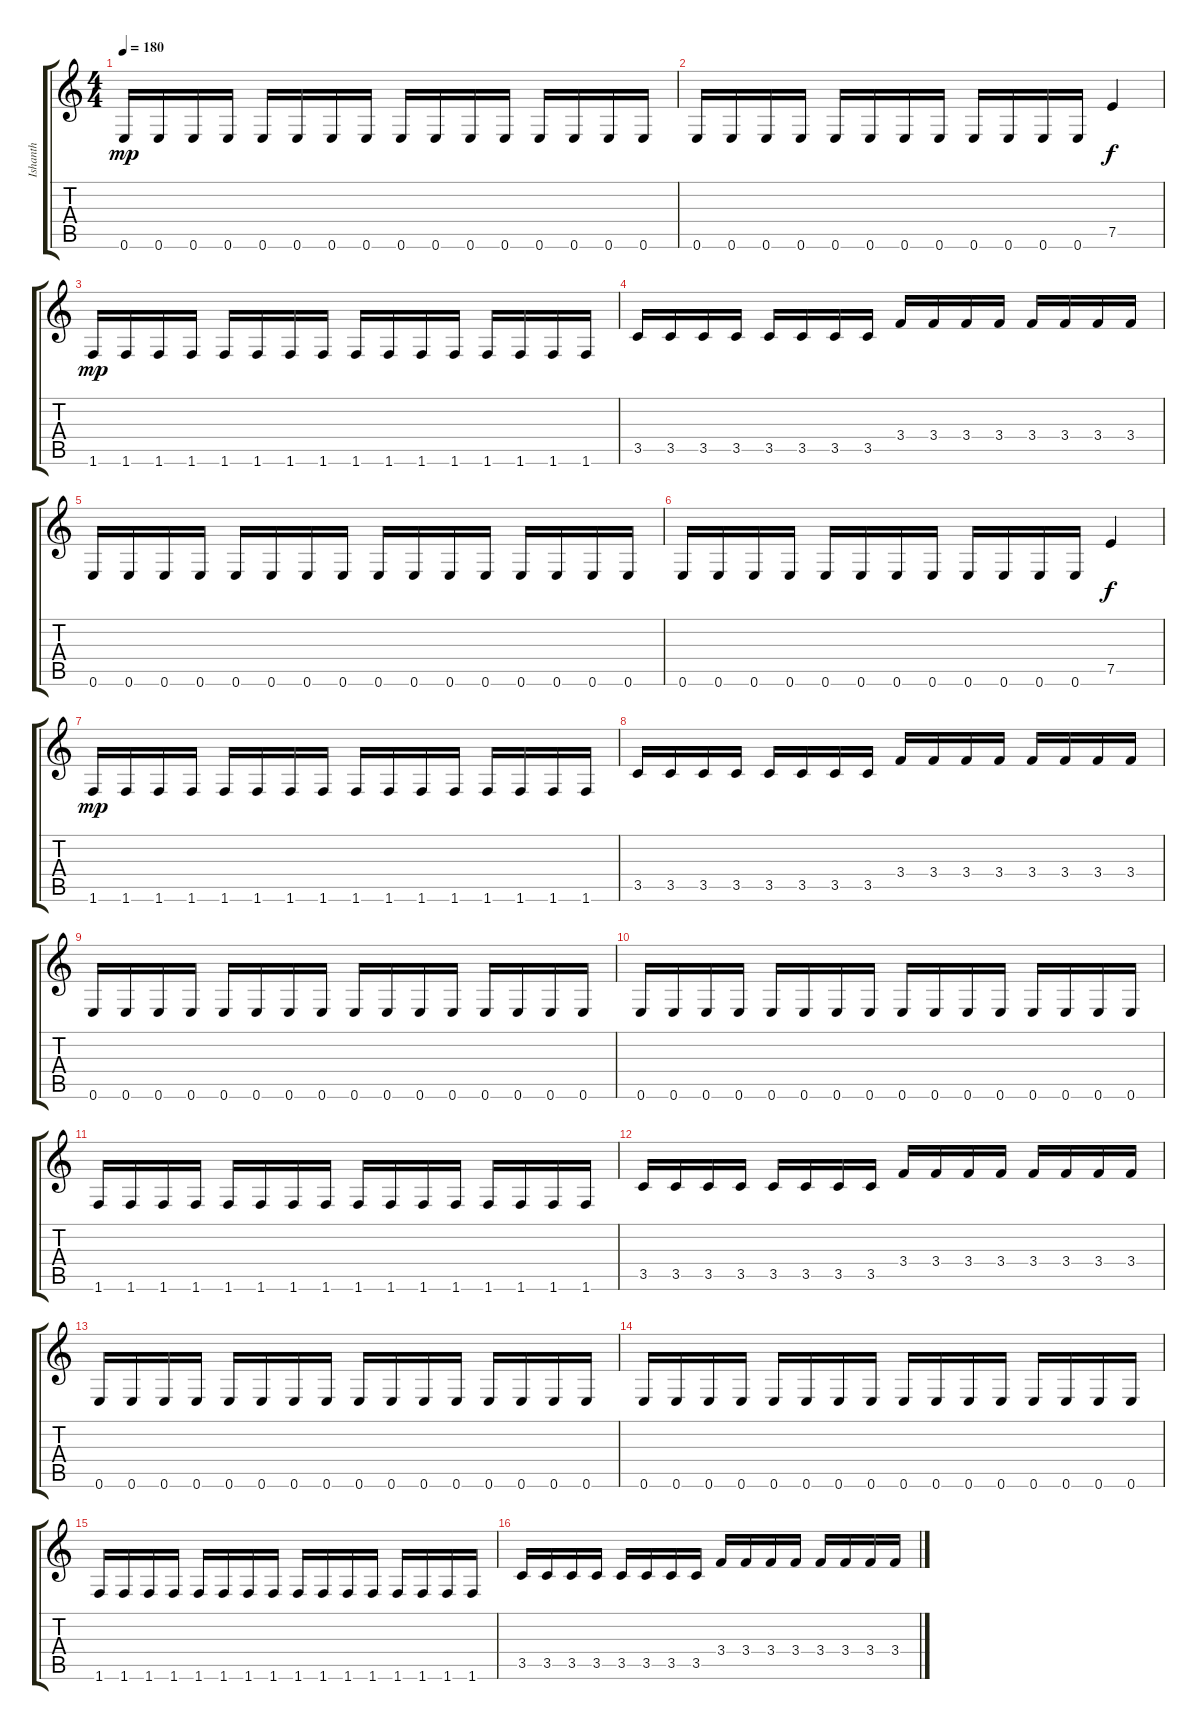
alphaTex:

\track ("Ishanth" "Ishanth") {instrument distortionguitar}
\staff {score tabs}
\tuning (E4 B3 G3 D3 A2 E2) {hide}
\ts (4 4)
\tempo 180
\clef g2
\ks c
0.6.16{dy mp instrument distortionguitar} 0.6.16 0.6.16 0.6.16 0.6.16 0.6.16 0.6.16 0.6.16 0.6.16 0.6.16 0.6.16 0.6.16 0.6.16 0.6.16 0.6.16 0.6.16 |
0.6.16 0.6.16 0.6.16 0.6.16 0.6.16 0.6.16 0.6.16 0.6.16 0.6.16 0.6.16 0.6.16 0.6.16 7.5.4{dy f} |
1.6.16{dy mp} 1.6.16 1.6.16 1.6.16 1.6.16 1.6.16 1.6.16 1.6.16 1.6.16 1.6.16 1.6.16 1.6.16 1.6.16 1.6.16 1.6.16 1.6.16 |
3.5.16 3.5.16 3.5.16 3.5.16 3.5.16 3.5.16 3.5.16 3.5.16 3.4.16 3.4.16 3.4.16 3.4.16 3.4.16 3.4.16 3.4.16 3.4.16 |
0.6.16 0.6.16 0.6.16 0.6.16 0.6.16 0.6.16 0.6.16 0.6.16 0.6.16 0.6.16 0.6.16 0.6.16 0.6.16 0.6.16 0.6.16 0.6.16 |
0.6.16 0.6.16 0.6.16 0.6.16 0.6.16 0.6.16 0.6.16 0.6.16 0.6.16 0.6.16 0.6.16 0.6.16 7.5.4{dy f} |
1.6.16{dy mp} 1.6.16 1.6.16 1.6.16 1.6.16 1.6.16 1.6.16 1.6.16 1.6.16 1.6.16 1.6.16 1.6.16 1.6.16 1.6.16 1.6.16 1.6.16 |
3.5.16 3.5.16 3.5.16 3.5.16 3.5.16 3.5.16 3.5.16 3.5.16 3.4.16 3.4.16 3.4.16 3.4.16 3.4.16 3.4.16 3.4.16 3.4.16 |
0.6.16 0.6.16 0.6.16 0.6.16 0.6.16 0.6.16 0.6.16 0.6.16 0.6.16 0.6.16 0.6.16 0.6.16 0.6.16 0.6.16 0.6.16 0.6.16 |
0.6.16 0.6.16 0.6.16 0.6.16 0.6.16 0.6.16 0.6.16 0.6.16 0.6.16 0.6.16 0.6.16 0.6.16 0.6.16 0.6.16 0.6.16 0.6.16 |
1.6.16 1.6.16 1.6.16 1.6.16 1.6.16 1.6.16 1.6.16 1.6.16 1.6.16 1.6.16 1.6.16 1.6.16 1.6.16 1.6.16 1.6.16 1.6.16 |
3.5.16 3.5.16 3.5.16 3.5.16 3.5.16 3.5.16 3.5.16 3.5.16 3.4.16 3.4.16 3.4.16 3.4.16 3.4.16 3.4.16 3.4.16 3.4.16 |
0.6.16 0.6.16 0.6.16 0.6.16 0.6.16 0.6.16 0.6.16 0.6.16 0.6.16 0.6.16 0.6.16 0.6.16 0.6.16 0.6.16 0.6.16 0.6.16 |
0.6.16 0.6.16 0.6.16 0.6.16 0.6.16 0.6.16 0.6.16 0.6.16 0.6.16 0.6.16 0.6.16 0.6.16 0.6.16 0.6.16 0.6.16 0.6.16 |
1.6.16 1.6.16 1.6.16 1.6.16 1.6.16 1.6.16 1.6.16 1.6.16 1.6.16 1.6.16 1.6.16 1.6.16 1.6.16 1.6.16 1.6.16 1.6.16 |
3.5.16 3.5.16 3.5.16 3.5.16 3.5.16 3.5.16 3.5.16 3.5.16 3.4.16 3.4.16 3.4.16 3.4.16 3.4.16 3.4.16 3.4.16 3.4.16
